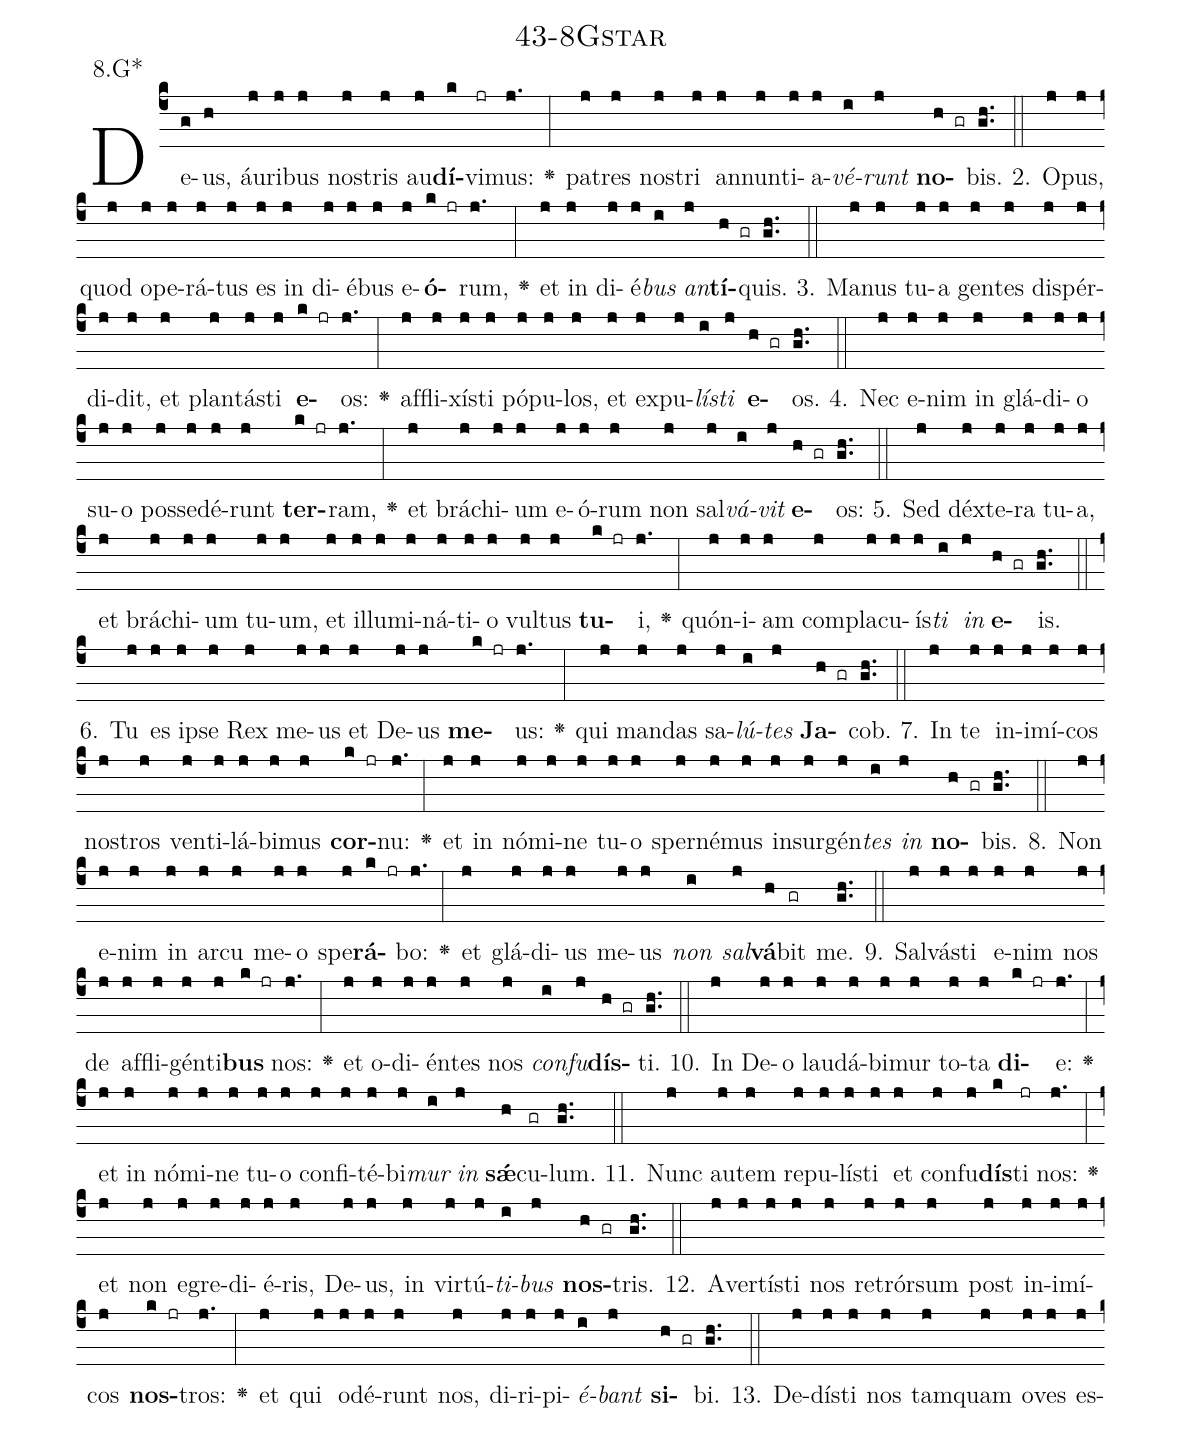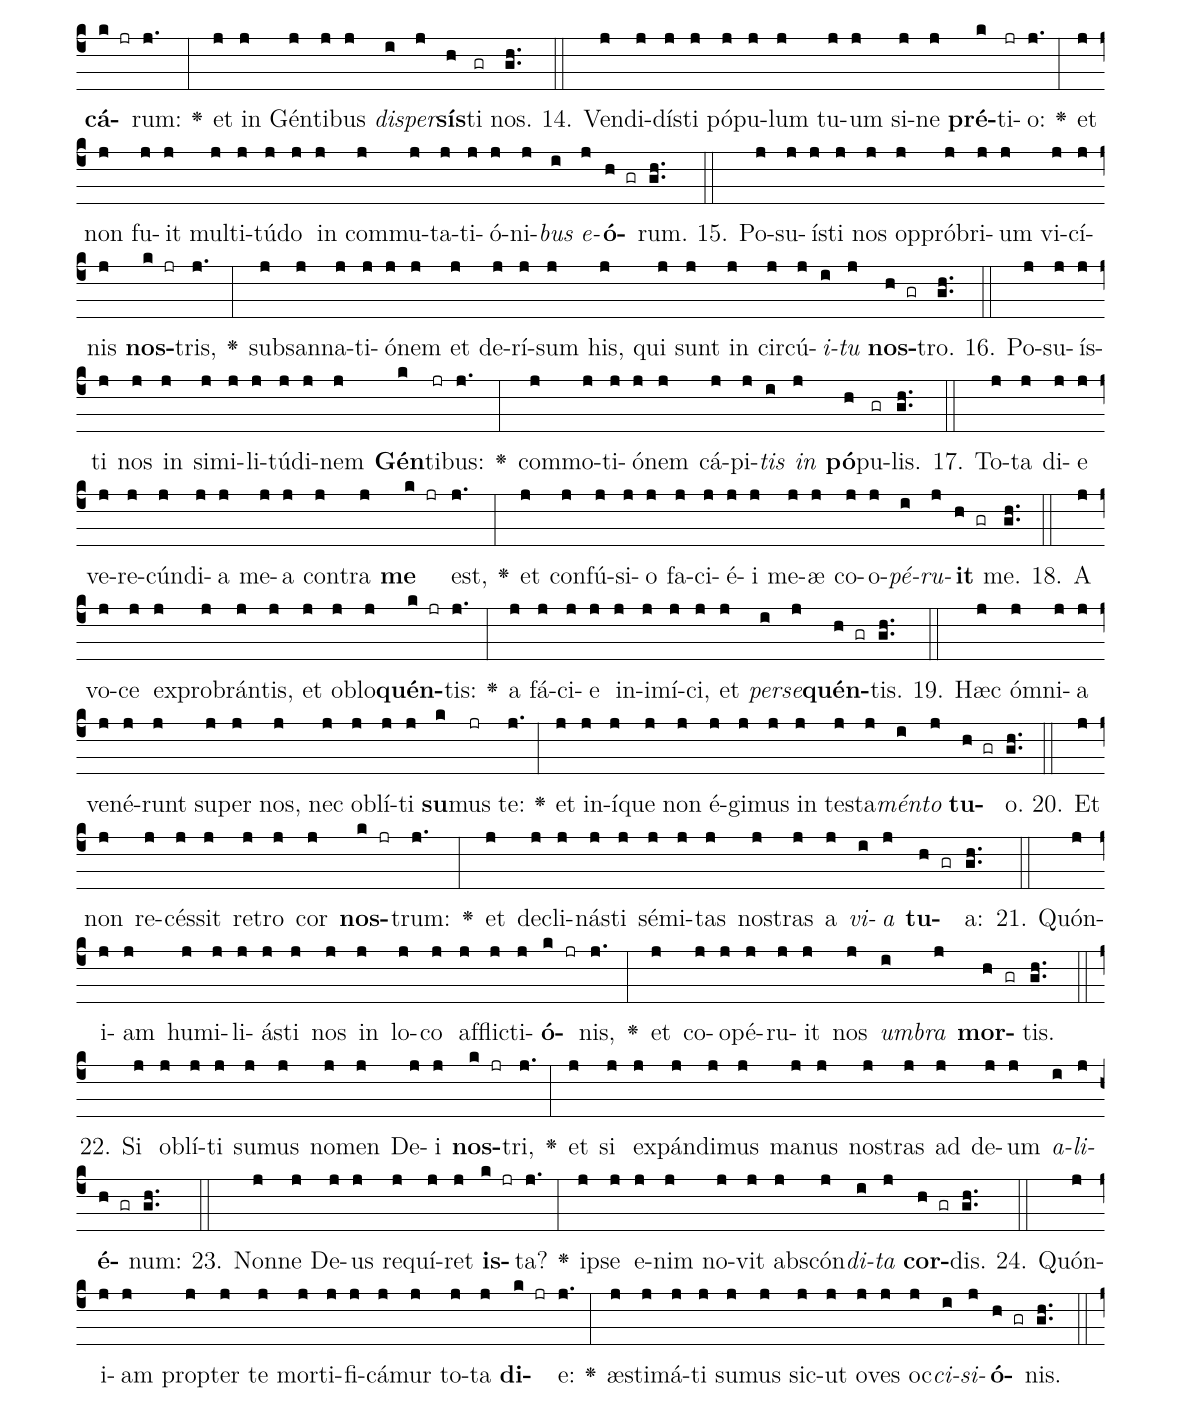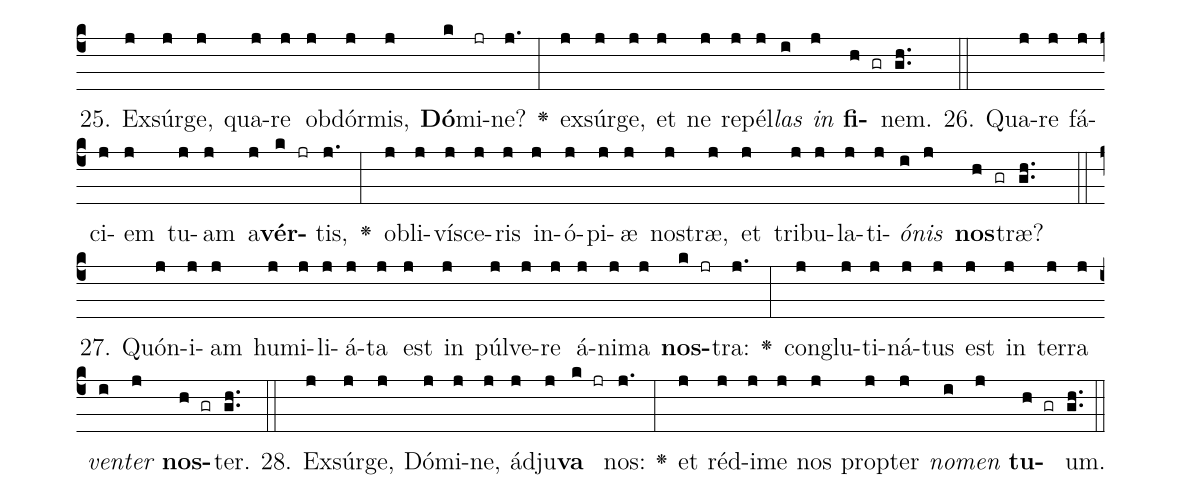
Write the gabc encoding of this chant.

name: 43-8Gstar;
annotation: 8.G*;
%%
(c4)De(g)us,(h) áu(j)ri(j)bus(j) nos(j)tris(j) au(j)<b>dí</b>(k)vi(jr)mus:(j.) <v>\greheightstar</v>(:) pa(j)tres(j) nos(j)tri(j) an(j)nun(j)ti(j)a(j)<i>vé</i>(i)<i>runt</i>(j) <b>no</b>(h gr)bis.(gh..) (::)
2. O(j)pus,(j) quod(j) o(j)pe(j)rá(j)tus(j) es(j) in(j) di(j)é(j)bus(j) e(j)<b>ó</b>(k jr)rum,(j.) <v>\greheightstar</v>(:) et(j) in(j) di(j)é(j)<i>bus</i>(i) <i>an</i>(j)<b>tí</b>(h gr)quis.(gh..) (::)
3. Ma(j)nus(j) tu(j)a(j) gen(j)tes(j) dis(j)pér(j)di(j)dit,(j) et(j) plan(j)tás(j)ti(j) <b>e</b>(k jr)os:(j.) <v>\greheightstar</v>(:) af(j)fli(j)xís(j)ti(j) pó(j)pu(j)los,(j) et(j) ex(j)pu(j)<i>lís</i>(i)<i>ti</i>(j) <b>e</b>(h gr)os.(gh..) (::)
4. Nec(j) e(j)nim(j) in(j) glá(j)di(j)o(j) su(j)o(j) pos(j)se(j)dé(j)runt(j) <b>ter</b>(k jr)ram,(j.) <v>\greheightstar</v>(:) et(j) brá(j)chi(j)um(j) e(j)ó(j)rum(j) non(j) sal(j)<i>vá</i>(i)<i>vit</i>(j) <b>e</b>(h gr)os:(gh..) (::)
5. Sed(j) déx(j)te(j)ra(j) tu(j)a,(j) et(j) brá(j)chi(j)um(j) tu(j)um,(j) et(j) il(j)lu(j)mi(j)ná(j)ti(j)o(j) vul(j)tus(j) <b>tu</b>(k jr)i,(j.) <v>\greheightstar</v>(:) quón(j)i(j)am(j) com(j)pla(j)cu(j)ís(j)<i>ti</i>(i) <i>in</i>(j) <b>e</b>(h gr)is.(gh..) (::)
6. Tu(j) es(j) ip(j)se(j) Rex(j) me(j)us(j) et(j) De(j)us(j) <b>me</b>(k jr)us:(j.) <v>\greheightstar</v>(:) qui(j) man(j)das(j) sa(j)<i>lú</i>(i)<i>tes</i>(j) <b>Ja</b>(h gr)cob.(gh..) (::)
7. In(j) te(j) in(j)i(j)mí(j)cos(j) nos(j)tros(j) ven(j)ti(j)lá(j)bi(j)mus(j) <b>cor</b>(k jr)nu:(j.) <v>\greheightstar</v>(:) et(j) in(j) nó(j)mi(j)ne(j) tu(j)o(j) sper(j)né(j)mus(j) in(j)sur(j)gén(j)<i>tes</i>(i) <i>in</i>(j) <b>no</b>(h gr)bis.(gh..) (::)
8. Non(j) e(j)nim(j) in(j) ar(j)cu(j) me(j)o(j) spe(j)<b>rá</b>(k jr)bo:(j.) <v>\greheightstar</v>(:) et(j) glá(j)di(j)us(j) me(j)us(j) <i>non</i>(i) <i>sal</i>(j)<b>vá</b>(h)bit(gr) me.(gh..) (::)
9. Sal(j)vás(j)ti(j) e(j)nim(j) nos(j) de(j) af(j)fli(j)gén(j)ti(j)<b>bus</b>(k jr) nos:(j.) <v>\greheightstar</v>(:) et(j) o(j)di(j)én(j)tes(j) nos(j) <i>con</i>(i)<i>fu</i>(j)<b>dís</b>(h gr)ti.(gh..) (::)
10. In(j) De(j)o(j) lau(j)dá(j)bi(j)mur(j) to(j)ta(j) <b>di</b>(k jr)e:(j.) <v>\greheightstar</v>(:) et(j) in(j) nó(j)mi(j)ne(j) tu(j)o(j) con(j)fi(j)té(j)bi(j)<i>mur</i>(i) <i>in</i>(j) <b>sǽ</b>(h)cu(gr)lum.(gh..) (::)
11. Nunc(j) au(j)tem(j) re(j)pu(j)lís(j)ti(j) et(j) con(j)fu(j)<b>dís</b>(k)ti(jr) nos:(j.) <v>\greheightstar</v>(:) et(j) non(j) e(j)gre(j)di(j)é(j)ris,(j) De(j)us,(j) in(j) vir(j)tú(j)<i>ti</i>(i)<i>bus</i>(j) <b>nos</b>(h gr)tris.(gh..) (::)
12. A(j)ver(j)tís(j)ti(j) nos(j) re(j)trór(j)sum(j) post(j) in(j)i(j)mí(j)cos(j) <b>nos</b>(k jr)tros:(j.) <v>\greheightstar</v>(:) et(j) qui(j) o(j)dé(j)runt(j) nos,(j) di(j)ri(j)pi(j)<i>é</i>(i)<i>bant</i>(j) <b>si</b>(h gr)bi.(gh..) (::)
13. De(j)dís(j)ti(j) nos(j) tam(j)quam(j) o(j)ves(j) es(j)<b>cá</b>(k jr)rum:(j.) <v>\greheightstar</v>(:) et(j) in(j) Gén(j)ti(j)bus(j) <i>di</i>(i)<i>sper</i>(j)<b>sís</b>(h)ti(gr) nos.(gh..) (::)
14. Ven(j)di(j)dís(j)ti(j) pó(j)pu(j)lum(j) tu(j)um(j) si(j)ne(j) <b>pré</b>(k)ti(jr)o:(j.) <v>\greheightstar</v>(:) et(j) non(j) fu(j)it(j) mul(j)ti(j)tú(j)do(j) in(j) com(j)mu(j)ta(j)ti(j)ó(j)ni(j)<i>bus</i>(i) <i>e</i>(j)<b>ó</b>(h gr)rum.(gh..) (::)
15. Po(j)su(j)ís(j)ti(j) nos(j) op(j)pró(j)bri(j)um(j) vi(j)cí(j)nis(j) <b>nos</b>(k jr)tris,(j.) <v>\greheightstar</v>(:) sub(j)san(j)na(j)ti(j)ó(j)nem(j) et(j) de(j)rí(j)sum(j) his,(j) qui(j) sunt(j) in(j) cir(j)cú(j)<i>i</i>(i)<i>tu</i>(j) <b>nos</b>(h gr)tro.(gh..) (::)
16. Po(j)su(j)ís(j)ti(j) nos(j) in(j) si(j)mi(j)li(j)tú(j)di(j)nem(j) <b>Gén</b>(k)ti(jr)bus:(j.) <v>\greheightstar</v>(:) com(j)mo(j)ti(j)ó(j)nem(j) cá(j)pi(j)<i>tis</i>(i) <i>in</i>(j) <b>pó</b>(h)pu(gr)lis.(gh..) (::)
17. To(j)ta(j) di(j)e(j) ve(j)re(j)cún(j)di(j)a(j) me(j)a(j) con(j)tra(j) <b>me</b>(k jr) est,(j.) <v>\greheightstar</v>(:) et(j) con(j)fú(j)si(j)o(j) fa(j)ci(j)é(j)i(j) me(j)æ(j) co(j)o(j)<i>pé</i>(i)<i>ru</i>(j)<b>it</b>(h gr) me.(gh..) (::)
18. A(j) vo(j)ce(j) ex(j)pro(j)brán(j)tis,(j) et(j) ob(j)lo(j)<b>quén</b>(k jr)tis:(j.) <v>\greheightstar</v>(:) a(j) fá(j)ci(j)e(j) in(j)i(j)mí(j)ci,(j) et(j) <i>per</i>(i)<i>se</i>(j)<b>quén</b>(h gr)tis.(gh..) (::)
19. Hæc(j) óm(j)ni(j)a(j) ve(j)né(j)runt(j) su(j)per(j) nos,(j) nec(j) ob(j)lí(j)ti(j) <b>su</b>(k)mus(jr) te:(j.) <v>\greheightstar</v>(:) et(j) in(j)í(j)que(j) non(j) é(j)gi(j)mus(j) in(j) tes(j)ta(j)<i>mén</i>(i)<i>to</i>(j) <b>tu</b>(h gr)o.(gh..) (::)
20. Et(j) non(j) re(j)cés(j)sit(j) re(j)tro(j) cor(j) <b>nos</b>(k jr)trum:(j.) <v>\greheightstar</v>(:) et(j) de(j)cli(j)nás(j)ti(j) sé(j)mi(j)tas(j) nos(j)tras(j) a(j) <i>vi</i>(i)<i>a</i>(j) <b>tu</b>(h gr)a:(gh..) (::)
21. Quón(j)i(j)am(j) hu(j)mi(j)li(j)ás(j)ti(j) nos(j) in(j) lo(j)co(j) af(j)flic(j)ti(j)<b>ó</b>(k jr)nis,(j.) <v>\greheightstar</v>(:) et(j) co(j)o(j)pé(j)ru(j)it(j) nos(j) <i>um</i>(i)<i>bra</i>(j) <b>mor</b>(h gr)tis.(gh..) (::)
22. Si(j) ob(j)lí(j)ti(j) su(j)mus(j) no(j)men(j) De(j)i(j) <b>nos</b>(k jr)tri,(j.) <v>\greheightstar</v>(:) et(j) si(j) ex(j)pán(j)di(j)mus(j) ma(j)nus(j) nos(j)tras(j) ad(j) de(j)um(j) <i>a</i>(i)<i>li</i>(j)<b>é</b>(h gr)num:(gh..) (::)
23. Non(j)ne(j) De(j)us(j) re(j)quí(j)ret(j) <b>is</b>(k jr)ta?(j.) <v>\greheightstar</v>(:) ip(j)se(j) e(j)nim(j) no(j)vit(j) abs(j)cón(j)<i>di</i>(i)<i>ta</i>(j) <b>cor</b>(h gr)dis.(gh..) (::)
24. Quón(j)i(j)am(j) prop(j)ter(j) te(j) mor(j)ti(j)fi(j)cá(j)mur(j) to(j)ta(j) <b>di</b>(k jr)e:(j.) <v>\greheightstar</v>(:) æs(j)ti(j)má(j)ti(j) su(j)mus(j) sic(j)ut(j) o(j)ves(j) oc(j)<i>ci</i>(i)<i>si</i>(j)<b>ó</b>(h gr)nis.(gh..) (::)
25. Ex(j)súr(j)ge,(j) qua(j)re(j) ob(j)dór(j)mis,(j) <b>Dó</b>(k)mi(jr)ne?(j.) <v>\greheightstar</v>(:) ex(j)súr(j)ge,(j) et(j) ne(j) re(j)pél(j)<i>las</i>(i) <i>in</i>(j) <b>fi</b>(h gr)nem.(gh..) (::)
26. Qua(j)re(j) fá(j)ci(j)em(j) tu(j)am(j) a(j)<b>vér</b>(k jr)tis,(j.) <v>\greheightstar</v>(:) ob(j)li(j)ví(j)sce(j)ris(j) in(j)ó(j)pi(j)æ(j) nos(j)træ,(j) et(j) tri(j)bu(j)la(j)ti(j)<i>ó</i>(i)<i>nis</i>(j) <b>nos</b>(h gr)træ?(gh..) (::)
27. Quón(j)i(j)am(j) hu(j)mi(j)li(j)á(j)ta(j) est(j) in(j) púl(j)ve(j)re(j) á(j)ni(j)ma(j) <b>nos</b>(k jr)tra:(j.) <v>\greheightstar</v>(:) con(j)glu(j)ti(j)ná(j)tus(j) est(j) in(j) ter(j)ra(j) <i>ven</i>(i)<i>ter</i>(j) <b>nos</b>(h gr)ter.(gh..) (::)
28. Ex(j)súr(j)ge,(j) Dó(j)mi(j)ne,(j) ád(j)ju(j)<b>va</b>(k jr) nos:(j.) <v>\greheightstar</v>(:) et(j) réd(j)i(j)me(j) nos(j) prop(j)ter(j) <i>no</i>(i)<i>men</i>(j) <b>tu</b>(h gr)um.(gh..) (::)
